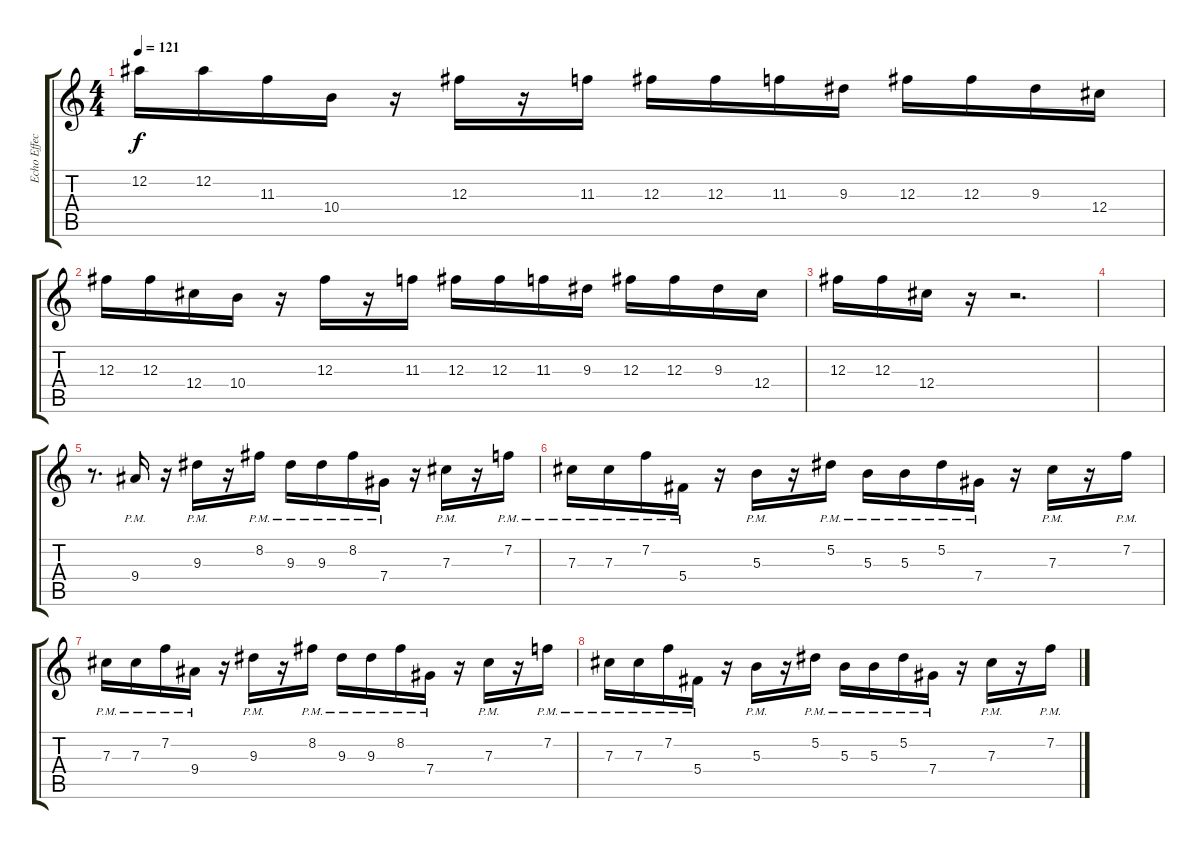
\track ("Echo Effect" "Echo Effec") {instrument electricguitarjazz}
\staff {score tabs}
\tuning (Eb4 Bb3 Gb3 Db3 Ab2 Eb2) {hide}
\ts (4 4)
\tempo 121
\clef g2
\ks c
12.2.16{dy f} 12.2.16 11.3.16 10.4.16 r.16 12.3.16 r.16 11.3.16 12.3.16 12.3.16 11.3.16 9.3.16 12.3.16 12.3.16 9.3.16 12.4.16 |
12.3.16 12.3.16 12.4.16 10.4.16 r.16 12.3.16 r.16 11.3.16 12.3.16 12.3.16 11.3.16 9.3.16 12.3.16 12.3.16 9.3.16 12.4.16 |
12.3.16 12.3.16 12.4.16 r.16 r.2{d} |
|
r.8{d} 9.4{pm}.16 r.16 9.3{pm}.16 r.16 8.2{pm}.16 9.3{pm}.16 9.3{pm}.16 8.2{pm}.16 7.4{pm}.16 r.16 7.3{pm}.16 r.16 7.2{pm}.16 |
7.3{pm}.16 7.3{pm}.16 7.2{pm}.16 5.4{pm}.16 r.16 5.3{pm}.16 r.16 5.2{pm}.16 5.3{pm}.16 5.3{pm}.16 5.2{pm}.16 7.4{pm}.16 r.16 7.3{pm}.16 r.16 7.2{pm}.16 |
7.3{pm}.16 7.3{pm}.16 7.2{pm}.16 9.4{pm}.16 r.16 9.3{pm}.16 r.16 8.2{pm}.16 9.3{pm}.16 9.3{pm}.16 8.2{pm}.16 7.4{pm}.16 r.16 7.3{pm}.16 r.16 7.2{pm}.16 |
7.3{pm}.16 7.3{pm}.16 7.2{pm}.16 5.4{pm}.16 r.16 5.3{pm}.16 r.16 5.2{pm}.16 5.3{pm}.16 5.3{pm}.16 5.2{pm}.16 7.4{pm}.16 r.16 7.3{pm}.16 r.16 7.2{pm}.16
